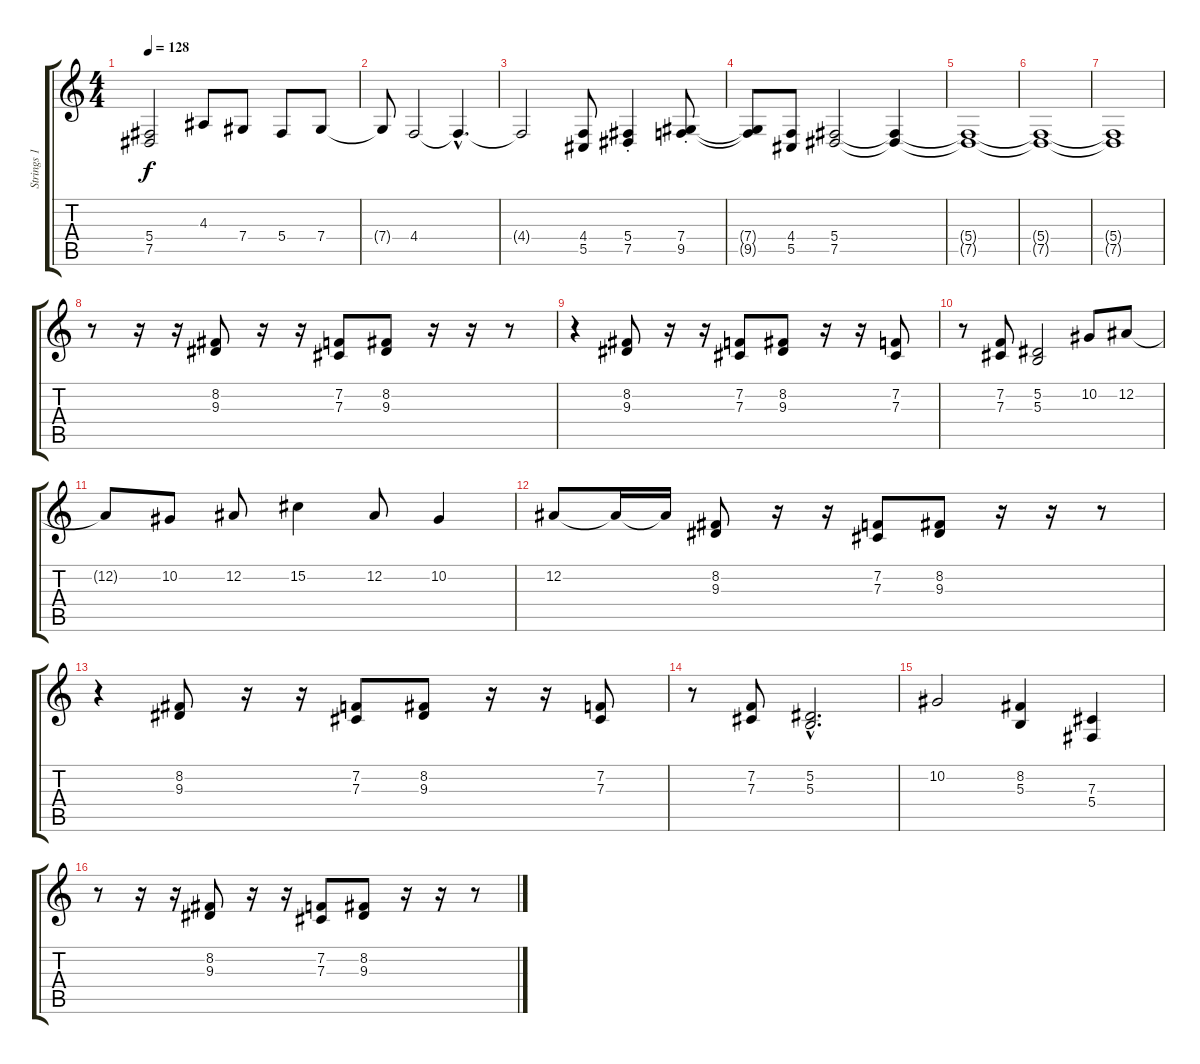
\track ("Strings 1" "Strings 1") {instrument stringensemble1}
\staff {score tabs}
\tuning (Eb4 Bb3 Gb3 Db3 Ab2 Eb2) {hide}
\ts (4 4)
\tempo 128
\clef g2
\ks c
(5.4{t} 7.5{t}).2{dy f} 4.3.8 7.4.8 5.4.8 7.4.8 |
7.4{t}.8 4.4.2 4.4{hac t}.4{d} |
4.4{t}.2 (4.4 5.5).8 (5.4{st} 7.5{st}).4 (7.4{st} 9.5{st}).8 |
(7.4{t} 9.5{t}).8 (4.4 5.5).8 (5.4 7.5).2 (5.4{t} 7.5{t}).4 |
(5.4{t} 7.5{t}).1 |
(5.4{t} 7.5{t}).1 |
(5.4{t} 7.5{t}).1 |
\section ("" "")
r.8{volume 16} r.16 r.16 (8.2 9.3).8 r.16 r.16 (7.2 7.3).8 (8.2 9.3).8 r.16 r.16 r.8 |
r.4 (8.2 9.3).8 r.16 r.16 (7.2 7.3).8 (8.2 9.3).8 r.16 r.16 (7.2 7.3).8 |
r.8 (7.2 7.3).8 (5.2 5.3).2 10.2.8 12.2.8 |
12.2{t}.8 10.2.8 12.2.8 15.2.4 12.2.8 10.2.4 |
12.2.8 12.2{t}.16 12.2{t}.16 (8.2 9.3).8 r.16 r.16 (7.2 7.3).8 (8.2 9.3).8 r.16 r.16 r.8 |
r.4 (8.2 9.3).8 r.16 r.16 (7.2 7.3).8 (8.2 9.3).8 r.16 r.16 (7.2 7.3).8 |
r.8 (7.2 7.3).8 (5.2{hac} 5.3{hac}).2{d} |
10.2.2 (8.2 5.3).4 (7.3 5.4).4 |
r.8 r.16 r.16 (8.2 9.3).8 r.16 r.16 (7.2 7.3).8 (8.2 9.3).8 r.16 r.16 r.8
